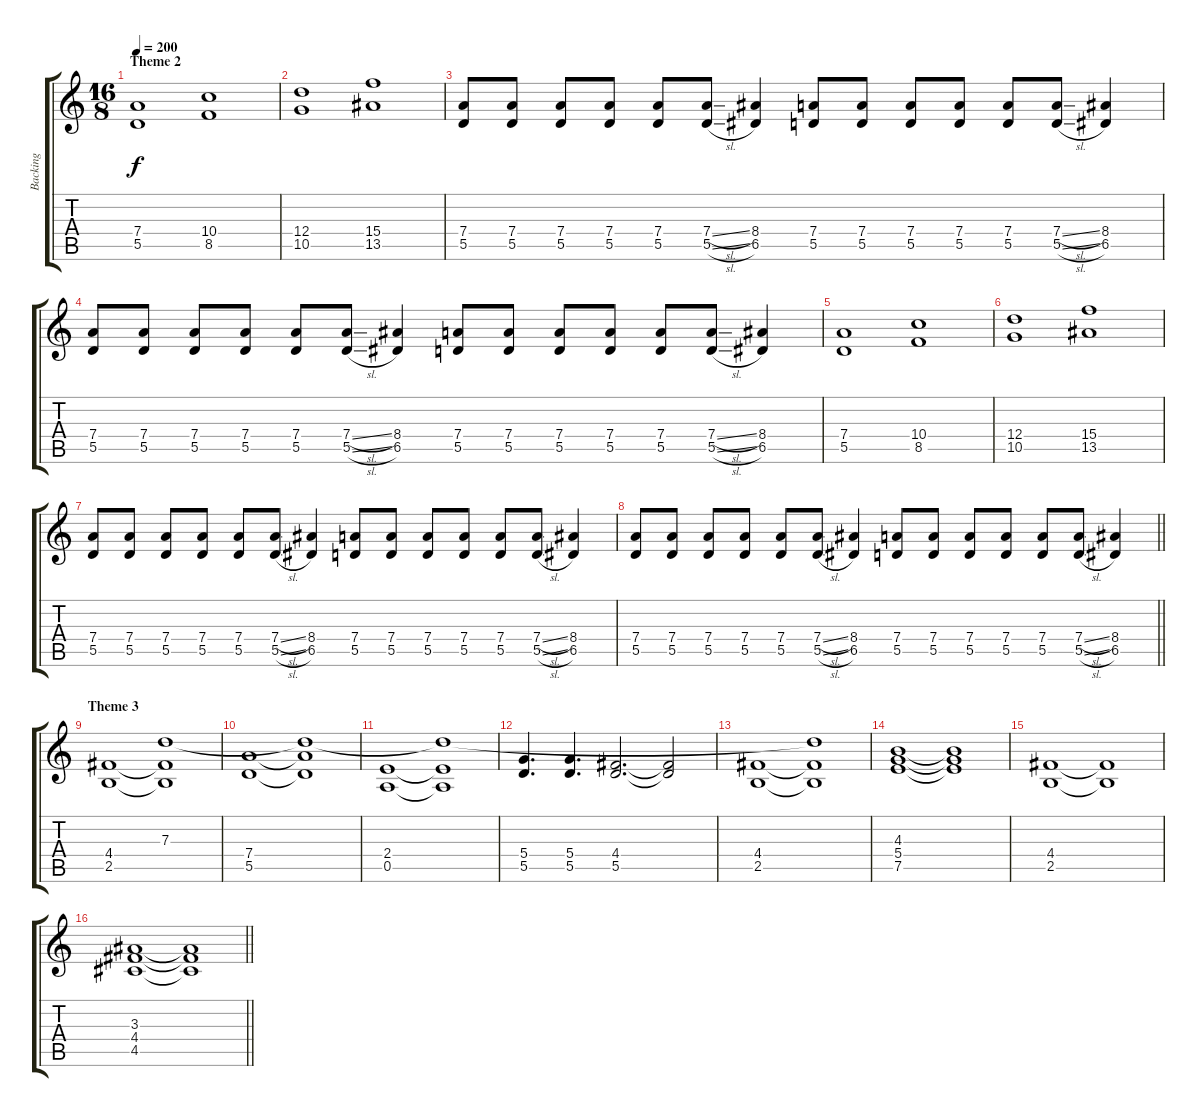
\track ("Backing" "Backing") {instrument distortionguitar}
\staff {score tabs}
\tuning (E4 B3 G3 D3 A2 D2) {hide}
\ts (16 8)
\section ("" "Theme 2")
\tempo 200
\clef g2
\ks c
(7.4 5.5).1{dy f} (10.4 8.5).1 |
(12.4 10.5).1 (15.4 13.5).1 |
(7.4 5.5).8 (7.4 5.5).8 (7.4 5.5).8 (7.4 5.5).8 (7.4 5.5).8 (7.4{sl} 5.5{sl}).8 (8.4 6.5).4 (7.4 5.5).8 (7.4 5.5).8 (7.4 5.5).8 (7.4 5.5).8 (7.4 5.5).8 (7.4{sl} 5.5{sl}).8 (8.4 6.5).4 |
(7.4 5.5).8 (7.4 5.5).8 (7.4 5.5).8 (7.4 5.5).8 (7.4 5.5).8 (7.4{sl} 5.5{sl}).8 (8.4 6.5).4 (7.4 5.5).8 (7.4 5.5).8 (7.4 5.5).8 (7.4 5.5).8 (7.4 5.5).8 (7.4{sl} 5.5{sl}).8 (8.4 6.5).4 |
(7.4 5.5).1 (10.4 8.5).1 |
(12.4 10.5).1 (15.4 13.5).1 |
(7.4 5.5).8 (7.4 5.5).8 (7.4 5.5).8 (7.4 5.5).8 (7.4 5.5).8 (7.4{sl} 5.5{sl}).8 (8.4 6.5).4 (7.4 5.5).8 (7.4 5.5).8 (7.4 5.5).8 (7.4 5.5).8 (7.4 5.5).8 (7.4{sl} 5.5{sl}).8 (8.4 6.5).4 |
\barLineRight lightlight
(7.4 5.5).8 (7.4 5.5).8 (7.4 5.5).8 (7.4 5.5).8 (7.4 5.5).8 (7.4{sl} 5.5{sl}).8 (8.4 6.5).4 (7.4 5.5).8 (7.4 5.5).8 (7.4 5.5).8 (7.4 5.5).8 (7.4 5.5).8 (7.4{sl} 5.5{sl}).8 (8.4 6.5).4 |
\section ("" "Theme 3")
(4.4 2.5).1 (7.3 4.4{t} 2.5{t}).1 |
(7.4 5.5).1 (7.3{t} 7.4{t} 5.5{t}).1 |
(2.4 0.5).1 (7.3{t} 2.4{t} 0.5{t}).1 |
(5.4 5.5).4{d} (5.4 5.5).4{d} (4.4 5.5).2{d} (4.4{t} 5.5{t}).2 |
(4.4 2.5).1 (7.3{t} 4.4{t} 2.5{t}).1 |
(4.3 5.4 7.5).1 (4.3{t} 5.4{t} 7.5{t}).1 |
(4.4 2.5).1 (4.4{t} 2.5{t}).1 |
\barLineRight lightlight
(3.3 4.4 4.5).1 (3.3{t} 4.4{t} 4.5{t}).1
